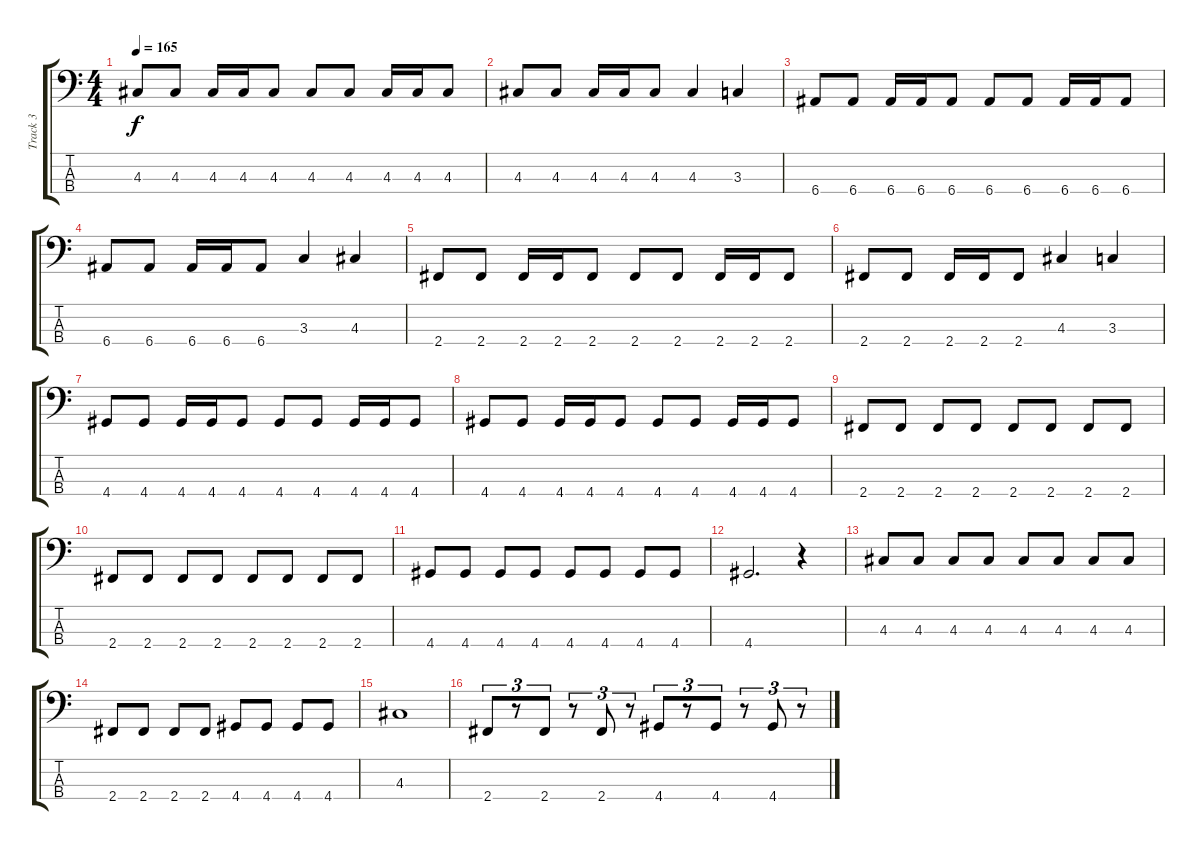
\track ("Track 3" "Track 3") {instrument electricbasspick}
\staff {score tabs}
\tuning (G2 D2 A1 E1) {hide}
\ts (4 4)
\tempo 165
\clef f4
\ks c
4.3.8{dy f} 4.3.8 4.3.16 4.3.16 4.3.8 4.3.8 4.3.8 4.3.16 4.3.16 4.3.8 |
4.3.8 4.3.8 4.3.16 4.3.16 4.3.8 4.3.4 3.3.4 |
6.4.8 6.4.8 6.4.16 6.4.16 6.4.8 6.4.8 6.4.8 6.4.16 6.4.16 6.4.8 |
6.4.8 6.4.8 6.4.16 6.4.16 6.4.8 3.3.4 4.3.4 |
2.4.8 2.4.8 2.4.16 2.4.16 2.4.8 2.4.8 2.4.8 2.4.16 2.4.16 2.4.8 |
2.4.8 2.4.8 2.4.16 2.4.16 2.4.8 4.3.4 3.3.4 |
4.4.8 4.4.8 4.4.16 4.4.16 4.4.8 4.4.8 4.4.8 4.4.16 4.4.16 4.4.8 |
4.4.8 4.4.8 4.4.16 4.4.16 4.4.8 4.4.8 4.4.8 4.4.16 4.4.16 4.4.8 |
2.4.8 2.4.8 2.4.8 2.4.8 2.4.8 2.4.8 2.4.8 2.4.8 |
2.4.8 2.4.8 2.4.8 2.4.8 2.4.8 2.4.8 2.4.8 2.4.8 |
4.4.8 4.4.8 4.4.8 4.4.8 4.4.8 4.4.8 4.4.8 4.4.8 |
4.4.2{d} r.4 |
4.3.8 4.3.8 4.3.8 4.3.8 4.3.8 4.3.8 4.3.8 4.3.8 |
2.4.8 2.4.8 2.4.8 2.4.8 4.4.8 4.4.8 4.4.8 4.4.8 |
4.3.1 |
2.4.8{tu (3 2)} r.8{tu (3 2)} 2.4.8{tu (3 2)} r.8{tu (3 2)} 2.4.8{tu (3 2)} r.8{tu (3 2)} 4.4.8{tu (3 2)} r.8{tu (3 2)} 4.4.8{tu (3 2)} r.8{tu (3 2)} 4.4.8{tu (3 2)} r.8{tu (3 2)}
